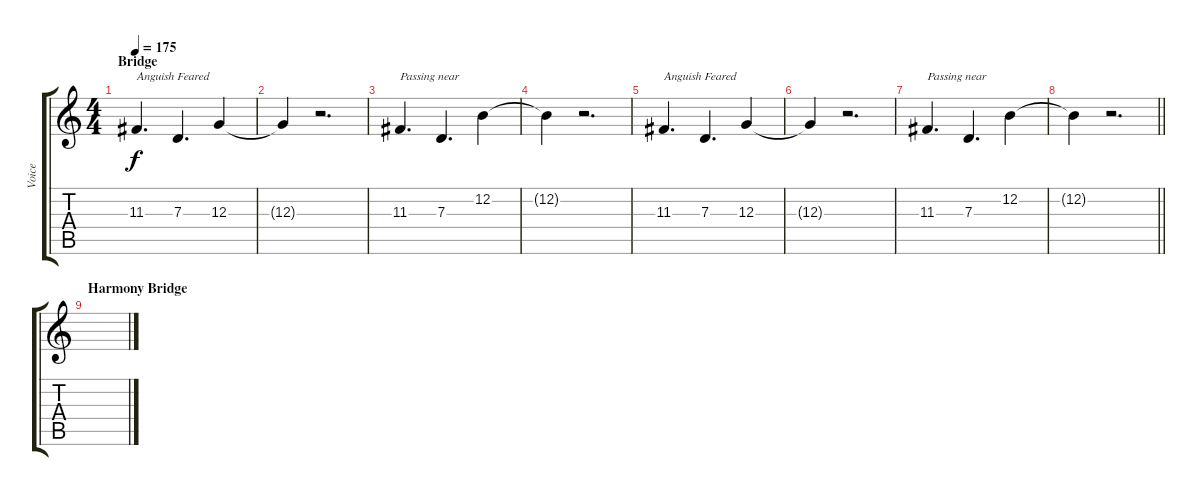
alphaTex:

\track ("Voice" "Voice") {instrument tenorsax}
\staff {score tabs}
\tuning (E4 B3 G3 D3 A2 E2) {hide}
\ts (4 4)
\section ("" "Bridge")
\tempo 175
\clef g2
\ks c
11.3.4{d txt "Anguish Feared" dy f} 7.3.4{d} 12.3.4 |
12.3{t}.4 r.2{d} |
11.3.4{d txt "Passing near"} 7.3.4{d} 12.2.4 |
12.2{t}.4 r.2{d} |
11.3.4{d txt "Anguish Feared"} 7.3.4{d} 12.3.4 |
12.3{t}.4 r.2{d} |
11.3.4{d txt "Passing near"} 7.3.4{d} 12.2.4 |
\barLineRight lightlight
12.2{t}.4 r.2{d} |
\section ("" "Harmony Bridge")
